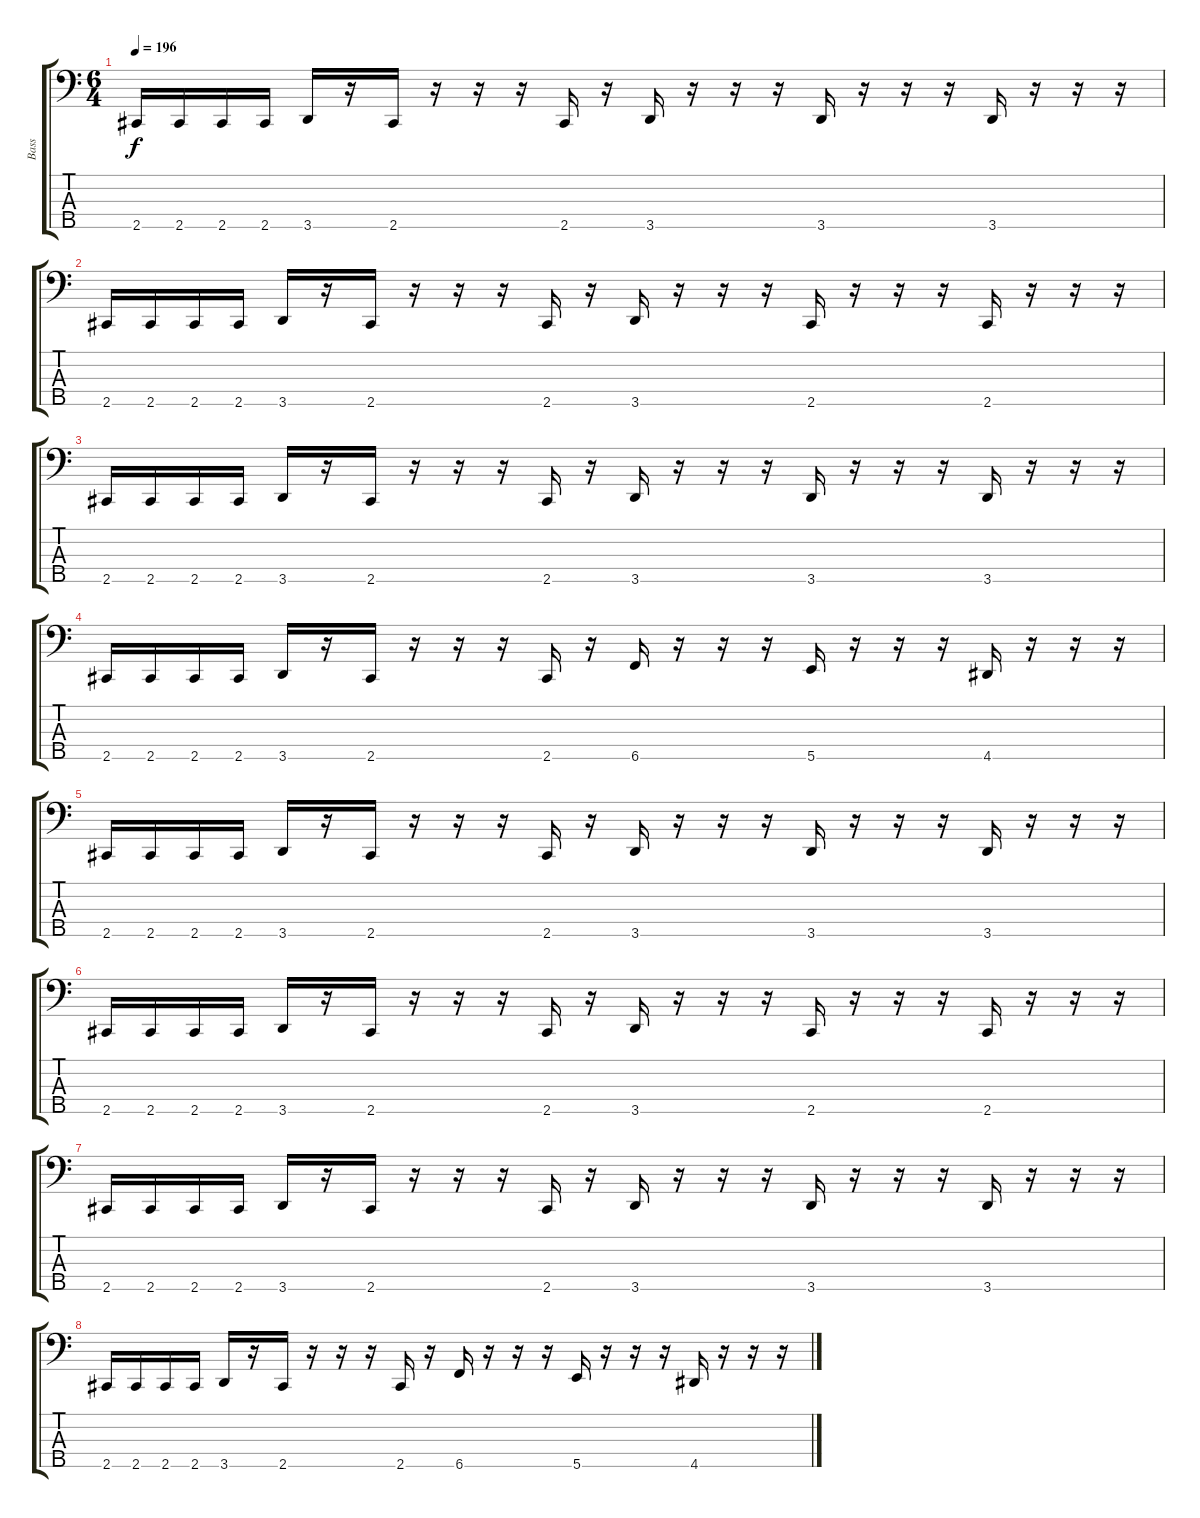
\track ("Bass" "Bass") {instrument electricbassfinger}
\staff {score tabs}
\tuning (G2 D2 A1 E1 B0) {hide}
\ts (6 4)
\tempo 196
\clef f4
\ks c
2.5.16{dy f} 2.5.16 2.5.16 2.5.16 3.5.16 r.16 2.5.16 r.16 r.16 r.16 2.5.16 r.16 3.5.16 r.16 r.16 r.16 3.5.16 r.16 r.16 r.16 3.5.16 r.16 r.16 r.16 |
2.5.16 2.5.16 2.5.16 2.5.16 3.5.16 r.16 2.5.16 r.16 r.16 r.16 2.5.16 r.16 3.5.16 r.16 r.16 r.16 2.5.16 r.16 r.16 r.16 2.5.16 r.16 r.16 r.16 |
2.5.16 2.5.16 2.5.16 2.5.16 3.5.16 r.16 2.5.16 r.16 r.16 r.16 2.5.16 r.16 3.5.16 r.16 r.16 r.16 3.5.16 r.16 r.16 r.16 3.5.16 r.16 r.16 r.16 |
2.5.16 2.5.16 2.5.16 2.5.16 3.5.16 r.16 2.5.16 r.16 r.16 r.16 2.5.16 r.16 6.5.16 r.16 r.16 r.16 5.5.16 r.16 r.16 r.16 4.5.16 r.16 r.16 r.16 |
2.5.16 2.5.16 2.5.16 2.5.16 3.5.16 r.16 2.5.16 r.16 r.16 r.16 2.5.16 r.16 3.5.16 r.16 r.16 r.16 3.5.16 r.16 r.16 r.16 3.5.16 r.16 r.16 r.16 |
2.5.16 2.5.16 2.5.16 2.5.16 3.5.16 r.16 2.5.16 r.16 r.16 r.16 2.5.16 r.16 3.5.16 r.16 r.16 r.16 2.5.16 r.16 r.16 r.16 2.5.16 r.16 r.16 r.16 |
2.5.16 2.5.16 2.5.16 2.5.16 3.5.16 r.16 2.5.16 r.16 r.16 r.16 2.5.16 r.16 3.5.16 r.16 r.16 r.16 3.5.16 r.16 r.16 r.16 3.5.16 r.16 r.16 r.16 |
2.5.16 2.5.16 2.5.16 2.5.16 3.5.16 r.16 2.5.16 r.16 r.16 r.16 2.5.16 r.16 6.5.16 r.16 r.16 r.16 5.5.16 r.16 r.16 r.16 4.5.16 r.16 r.16 r.16
